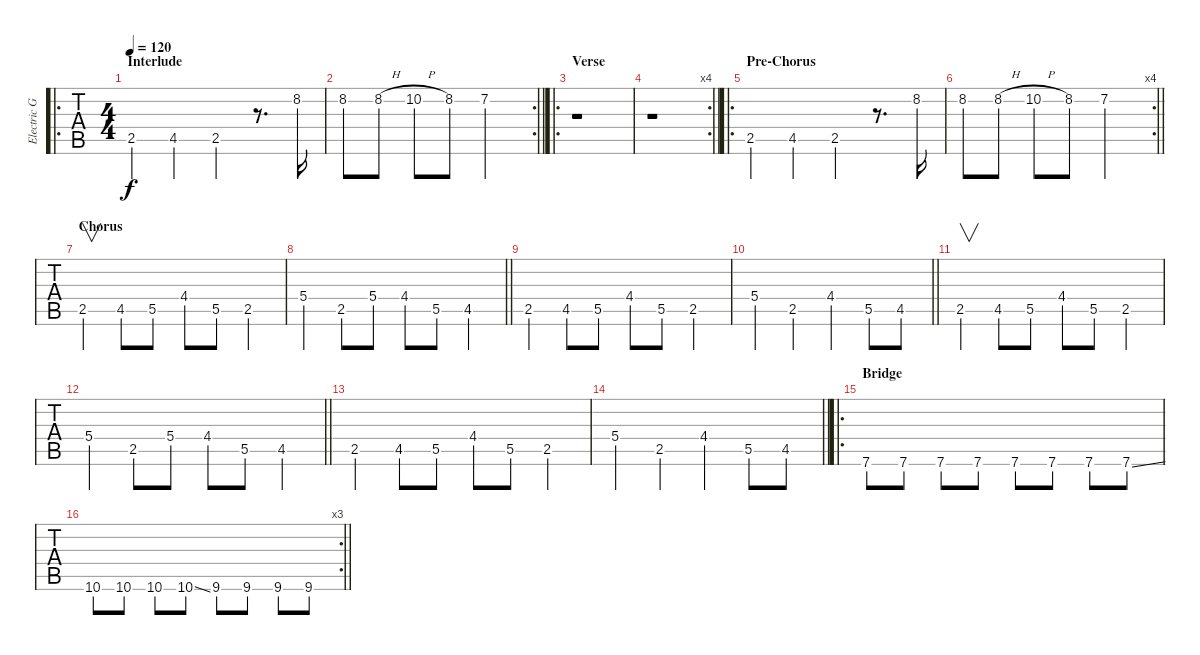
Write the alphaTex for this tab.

\track ("Electric Guitar 1 (Alex Kapranos)" "Electric G") {instrument distortionguitar}
\staff {tabs}
\tuning (E4 B3 G3 D3 A2 E2) {hide}
\ro
\ts (4 4)
\section ("" "Interlude")
\tempo 120
\clef g2
\ks c
2.5.4{dy f} 4.5.4 2.5.4 r.8{d} 8.2.16 |
\rc 2
\barLineRight lightlight
8.2.8 8.2{h}.8 10.2{h}.8 8.2.8 7.2.2 |
\ro
\section ("" "Verse")
r.1 |
\rc 4
\barLineRight lightlight
r.1 |
\ro
\section ("" "Pre-Chorus")
2.5.4 4.5.4 2.5.4 r.8{d} 8.2.16 |
\rc 4
\barLineRight lightlight
8.2.8 8.2{h}.8 10.2{h}.8 8.2.8 7.2.2 |
\section ("" "Chorus")
2.5.4{v} 4.5.8 5.5.8 4.4.8 5.5.8 2.5.4 |
\barLineRight lightlight
5.4.4 2.5.8 5.4.8 4.4.8 5.5.8 4.5.4 |
2.5.4 4.5.8 5.5.8 4.4.8 5.5.8 2.5.4 |
\barLineRight lightlight
5.4.4 2.5.4 4.4.4 5.5.8 4.5.8 |
2.5.4{v} 4.5.8 5.5.8 4.4.8 5.5.8 2.5.4 |
\barLineRight lightlight
5.4.4 2.5.8 5.4.8 4.4.8 5.5.8 4.5.4 |
2.5.4 4.5.8 5.5.8 4.4.8 5.5.8 2.5.4 |
\barLineRight lightlight
5.4.4 2.5.4 4.4.4 5.5.8 4.5.8 |
\ro
\section ("" "Bridge")
7.6.8 7.6.8 7.6.8 7.6.8 7.6.8 7.6.8 7.6.8 7.6{ss}.8 |
\rc 3
\barLineRight lightlight
10.6.8 10.6.8 10.6.8 10.6{ss}.8 9.6.8 9.6.8 9.6.8 9.6.8
